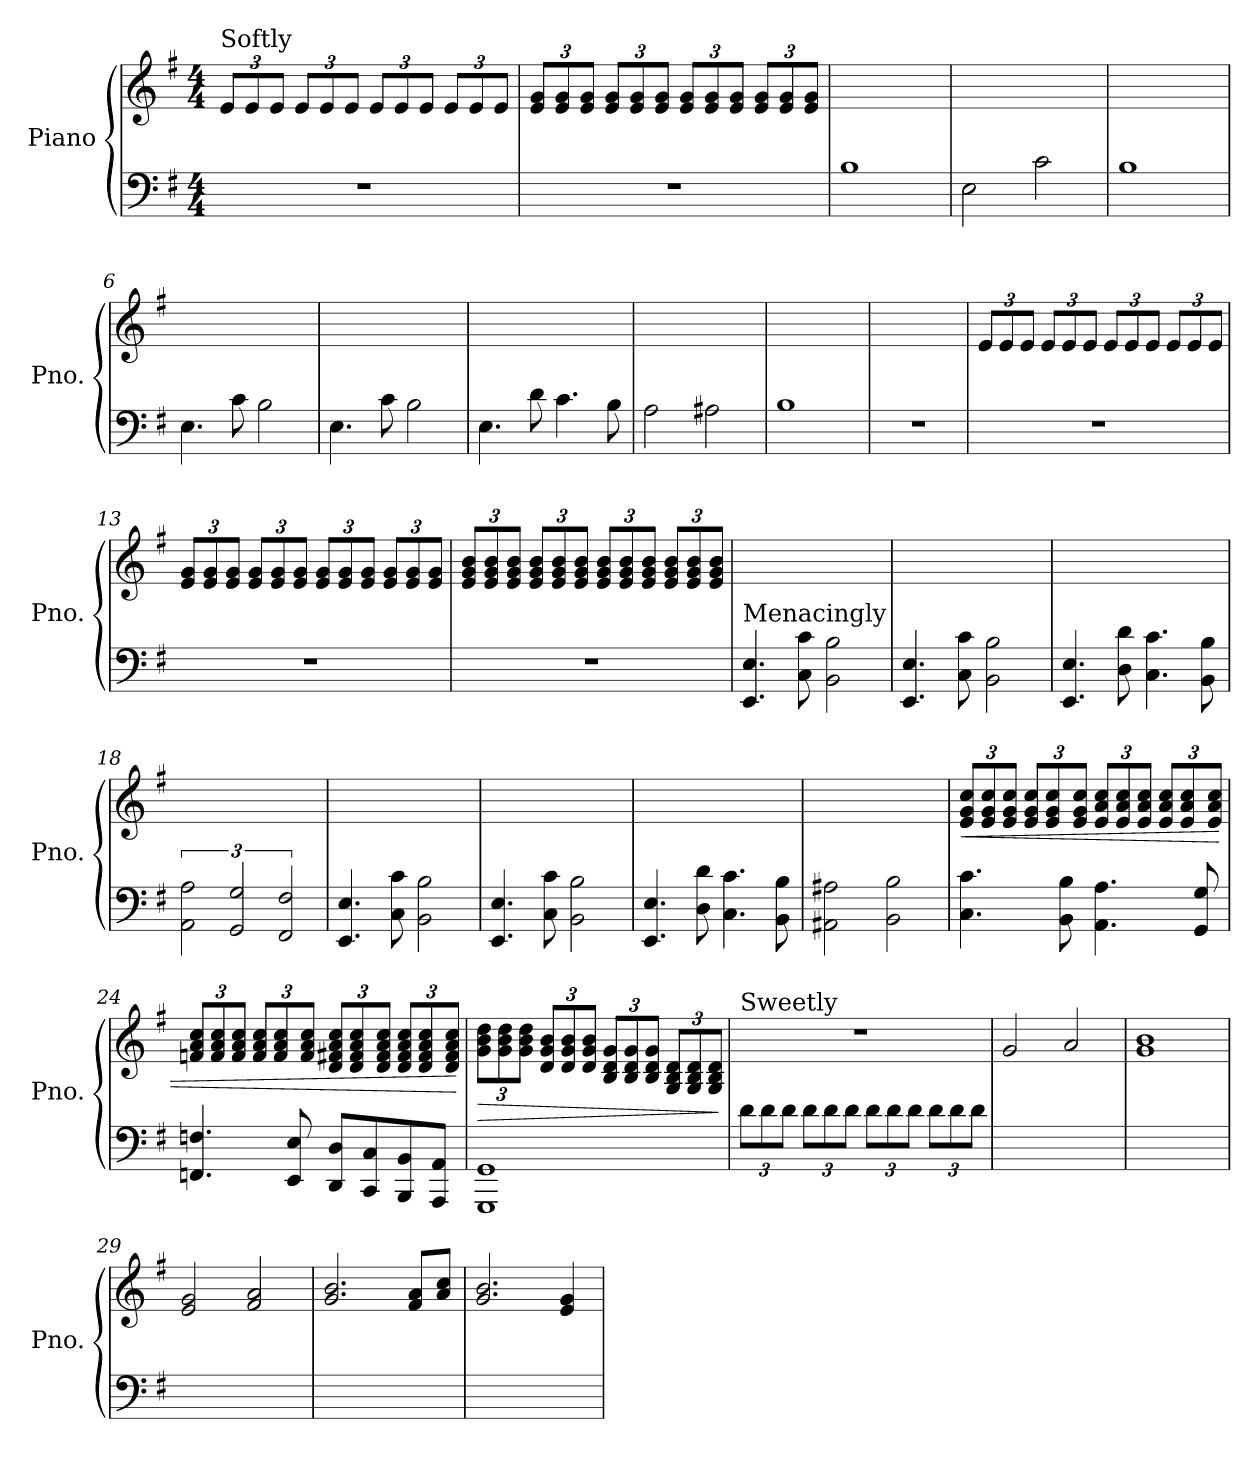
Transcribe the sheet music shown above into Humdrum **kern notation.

**kern	**kern	**dynam
*part1	*part1	*part1
*staff2	*staff1	*staff1/2
*I"Piano	*	*
*I'Pno.	*	*
*clefF4	*clefG2	*
*k[f#]	*k[f#]	*
*M4/4	*M4/4	*
*MM80	*MM80	*
*	*Xbrackettup	*
=1	=1	=1
!	!LO:TX:a:t=Softly	!
1r	12e/L	.
.	12e/	.
.	12e/J	.
.	12e/L	.
.	12e/	.
.	12e/J	.
.	12e/L	.
.	12e/	.
.	12e/J	.
.	12e/L	.
.	12e/	.
.	12e/J	.
=2	=2	=2
1r	12e/ 12g/L	.
.	12e/ 12g/	.
.	12e/ 12g/J	.
.	12e/ 12g/L	.
.	12e/ 12g/	.
.	12e/ 12g/J	.
.	12e/ 12g/L	.
.	12e/ 12g/	.
.	12e/ 12g/J	.
.	12e/ 12g/L	.
.	12e/ 12g/	.
.	12e/ 12g/J	.
=3	=3	=3
1B	1ryy	.
=4	=4	=4
2E\	1ryy	.
2c\	.	.
=5	=5	=5
1B	1ryy	.
=6	=6	=6
4.E\	1ryy	.
8c\	.	.
2B\	.	.
=7	=7	=7
4.E\	1ryy	.
8c\	.	.
2B\	.	.
!!LO:LB:g=z
=8	=8	=8
4.E\	1ryy	.
8d\	.	.
4.c\	.	.
8B\	.	.
=9	=9	=9
2A\	1ryy	.
2A#X\	.	.
=10	=10	=10
1B	1ryy	.
=11	=11	=11
1r	1ryy	.
=12	=12	=12
1r	12e/L	.
.	12e/	.
.	12e/J	.
.	12e/L	.
.	12e/	.
.	12e/J	.
.	12e/L	.
.	12e/	.
.	12e/J	.
.	12e/L	.
.	12e/	.
.	12e/J	.
=13	=13	=13
1r	12e/ 12g/L	.
.	12e/ 12g/	.
.	12e/ 12g/J	.
.	12e/ 12g/L	.
.	12e/ 12g/	.
.	12e/ 12g/J	.
.	12e/ 12g/L	.
.	12e/ 12g/	.
.	12e/ 12g/J	.
.	12e/ 12g/L	.
.	12e/ 12g/	.
.	12e/ 12g/J	.
!!LO:LB:g=z
=14	=14	=14
1r	12e/ 12g/ 12b/L	.
.	12e/ 12g/ 12b/	.
.	12e/ 12g/ 12b/J	.
.	12e/ 12g/ 12b/L	.
.	12e/ 12g/ 12b/	.
.	12e/ 12g/ 12b/J	.
.	12e/ 12g/ 12b/L	.
.	12e/ 12g/ 12b/	.
.	12e/ 12g/ 12b/J	.
.	12e/ 12g/ 12b/L	.
.	12e/ 12g/ 12b/	.
.	12e/ 12g/ 12b/J	.
=15	=15	=15
!LO:TX:a:t=Menacingly	!	!
4.EE/ 4.E/	1ryy	.
8C\ 8c\	.	.
2BB\ 2B\	.	.
=16	=16	=16
4.EE/ 4.E/	1ryy	.
8C\ 8c\	.	.
2BB\ 2B\	.	.
=17	=17	=17
4.EE/ 4.E/	1ryy	.
8D\ 8d\	.	.
4.C\ 4.c\	.	.
8BB\ 8B\	.	.
=18	=18	=18
3AA\ 3A\	1ryy	.
3GG/ 3G/	.	.
3FF#/ 3F#/	.	.
=19	=19	=19
4.EE/ 4.E/	1ryy	.
8C\ 8c\	.	.
2BB\ 2B\	.	.
=20	=20	=20
4.EE/ 4.E/	1ryy	.
8C\ 8c\	.	.
2BB\ 2B\	.	.
!!LO:LB:g=z
=21	=21	=21
4.EE/ 4.E/	1ryy	.
8D\ 8d\	.	.
4.C\ 4.c\	.	.
8BB\ 8B\	.	.
=22	=22	=22
2AA#X\ 2A#X\	1ryy	.
2BB\ 2B\	.	.
=23	=23	=23
!	!	!LO:HP:b
4.C\ 4.c\	12e/ 12g/ 12cc/L	<
.	12e/ 12g/ 12cc/	.
.	12e/ 12g/ 12cc/J	.
.	12e/ 12g/ 12cc/L	.
.	12e/ 12g/ 12cc/	.
8BB\ 8B\	.	.
.	12e/ 12g/ 12cc/J	.
4.AA\ 4.A\	12e/ 12a/ 12cc/L	.
.	12e/ 12a/ 12cc/	.
.	12e/ 12a/ 12cc/J	.
.	12e/ 12a/ 12cc/L	.
.	12e/ 12a/ 12cc/	.
8GG/ 8G/	.	.
.	12e/ 12a/ 12cc/J	.
=24	=24	=24
4.FFn/ 4.Fn/	12fn/ 12a/ 12cc/L	.
.	12f/ 12a/ 12cc/	.
.	12f/ 12a/ 12cc/J	.
.	12f/ 12a/ 12cc/L	.
.	12f/ 12a/ 12cc/	.
8EE/ 8E/	.	.
.	12f/ 12a/ 12cc/J	.
8DD/ 8D/L	12d/ 12f#X/ 12a/ 12cc/L	.
.	12d/ 12f#/ 12a/ 12cc/	.
8CC/ 8C/	.	.
.	12d/ 12f#/ 12a/ 12cc/J	.
8BBB/ 8BB/	12d/ 12f#/ 12a/ 12cc/L	.
.	12d/ 12f#/ 12a/ 12cc/	.
8AAA/ 8AA/J	.	.
.	12d/ 12f#/ 12a/ 12cc/J	.
.	.	[
!!LO:LB:g=z
=25	=25	=25
!	!	!LO:HP:b
1GGG 1GG	12g\ 12b\ 12dd\L	>
.	12g\ 12b\ 12dd\	.
.	12g\ 12b\ 12dd\J	.
.	12d/ 12g/ 12b/L	.
.	12d/ 12g/ 12b/	.
.	12d/ 12g/ 12b/J	.
.	12B/ 12d/ 12g/L	.
.	12B/ 12d/ 12g/	.
.	12B/ 12d/ 12g/J	.
.	12G/ 12B/ 12d/L	.
.	12G/ 12B/ 12d/	.
.	12G/ 12B/ 12d/J	.
.	.	]
=26	=26	=26
*Xbrackettup	*	*
!	!LO:TX:a:t=Sweetly	!
12d\L	1r	.
12d\	.	.
12d\J	.	.
12d\L	.	.
12d\	.	.
12d\J	.	.
12d\L	.	.
12d\	.	.
12d\J	.	.
12d\L	.	.
12d\	.	.
12d\J	.	.
=27	=27	=27
1ryy	2g/	.
.	2a/	.
=28	=28	=28
1ryy	1g 1b	.
=29	=29	=29
1ryy	2e/ 2g/	.
.	2f#/ 2a/	.
=30	=30	=30
1ryy	2.g/ 2.b/	.
.	8f#/ 8a/L	.
.	8a/ 8cc/J	.
!!LO:PB:g=z
=31	=31	=31
1ryy	2.g/ 2.b/	.
.	4e/ 4g/	.
=	=	=
*-	*-	*-
